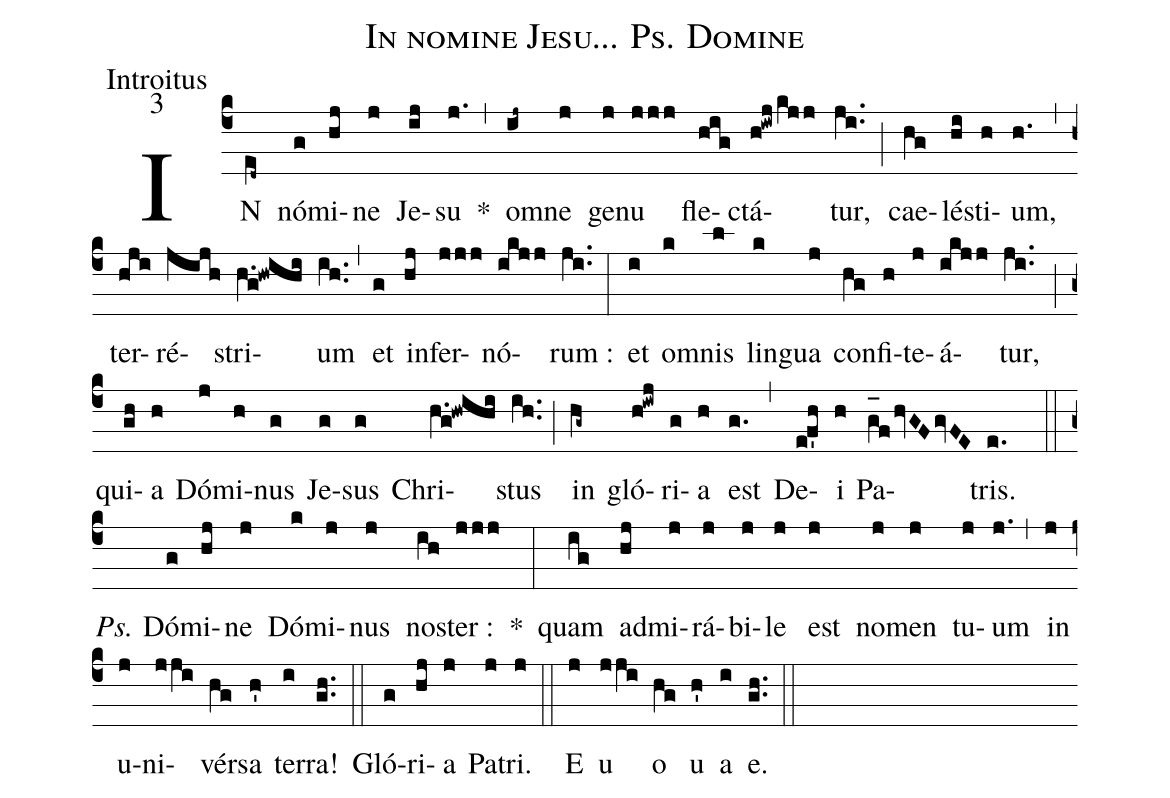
name:In nomine Jesu... Ps. Domine;
office-part:Introitus;
mode:3;
%%
(c4) IN(e[ll:1]d~) nó(g)mi(hj)ne(j) Je(ij)su(j.) *(,) o(ij~)mne(j) ge(j)nu(jjj) fle(hig)ctá(h!iwjkjj)tur,(ji..) (;) cae(hg)lé(hi)sti(h)um,(h.) (,) ter(hji)ré(jijh)stri(h.g!hwihi)um(ih..) (,) et(g) in(hj)fer(jjj)nó(ikjj)rum :(ji..) (:) et(i) o(k)mnis(l) lin(k)gua(j) con(hg)fi(h)te(j)á(ikjj)tur,(ji..) (;) qui(gh)a(h) Dó(j)mi(h)nus(g) Je(g)sus(g) Chri(h.g!hwihi)stus(ih..) (;) in(hg~) gló(h!iwj)ri(g)a(h) est(g.) (,) De(ef'h)i(h) Pa(g_[oh:h]fhvGFgvFE)tris.(e.) (::) <i>Ps.</i> Dó(g)mi(hj)ne(j) Dó(k)mi(j)nus(j) no(ih)ster :(jjj) *(:) quam(ig) ad(hj)mi(j)rá(j)bi(j)le(j) est(j) no(j)men(j) tu(j)um(j.) (,) in(j) u(j)ni(jji)vér(hg)sa(h') ter(i)ra!(gh..) (::) Gló(g)ri(hj)a(j) Pa(j)tri.(j) (::) <eu>E(j) u(jji) o(hg) u(h') a(i) e.</eu>(gh..) (::)
